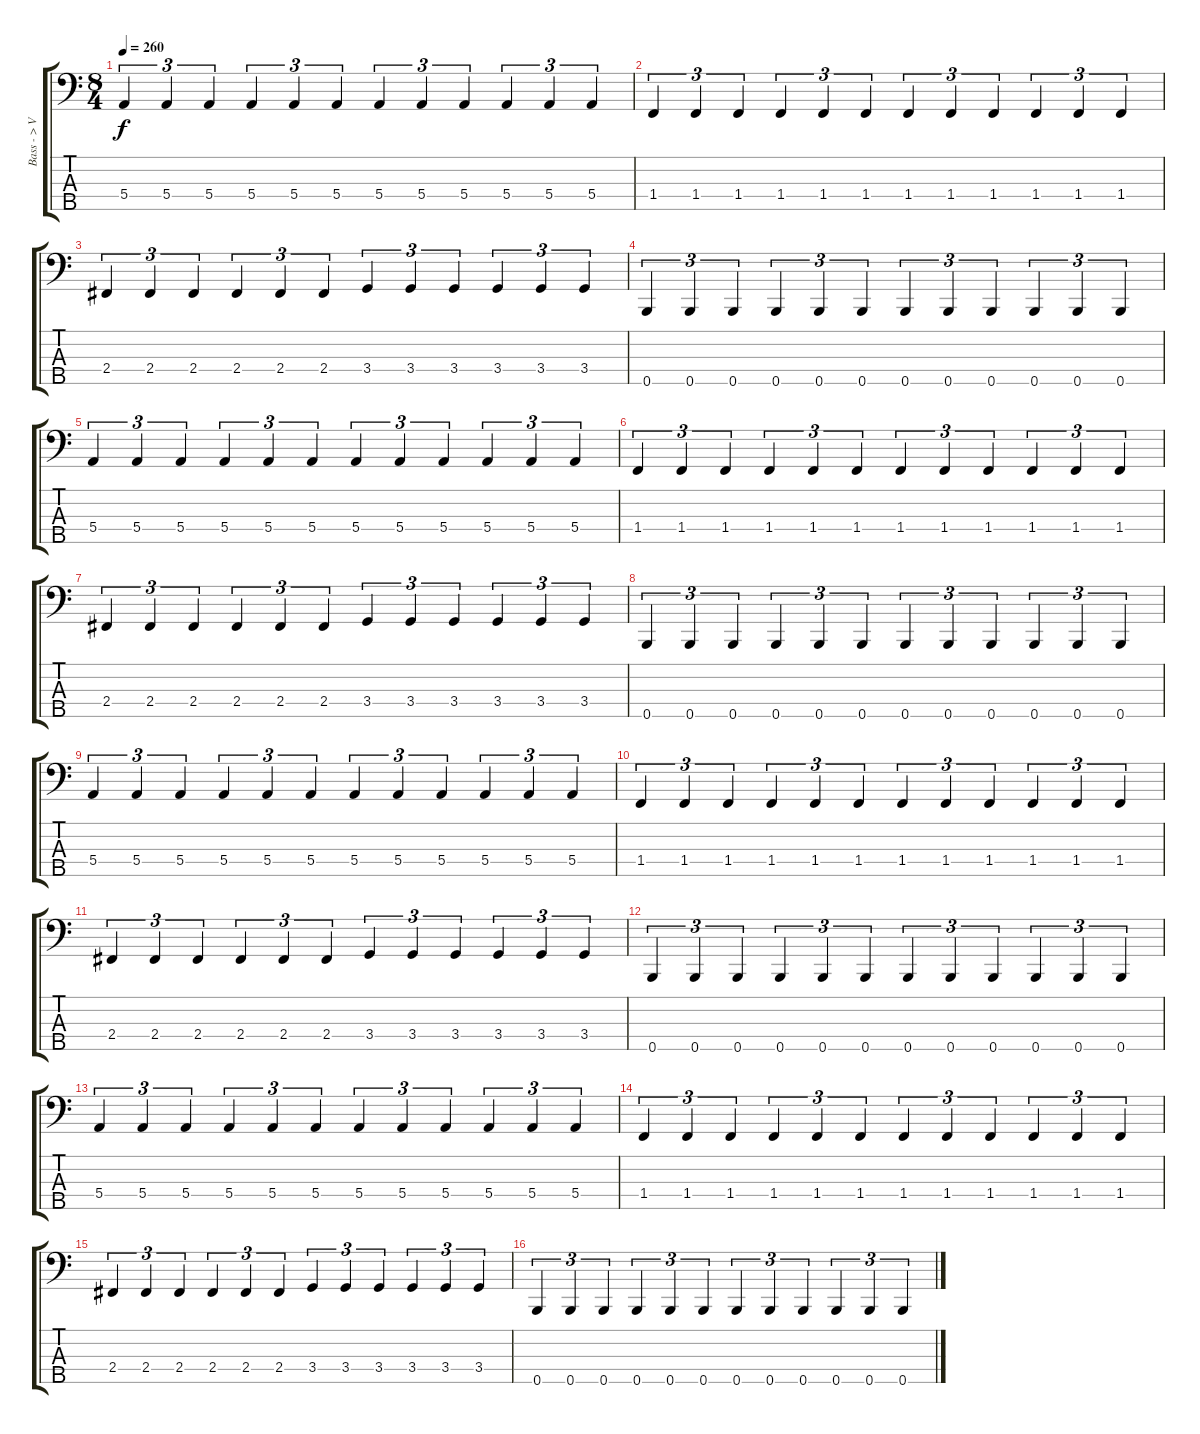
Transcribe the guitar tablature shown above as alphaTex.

\track ("Bass - > Vortex" "Bass - > V") {instrument electricbassfinger}
\staff {score tabs}
\tuning (G2 D2 A1 E1 B0) {hide}
\ts (8 4)
\tempo 260
\clef f4
\ks c
5.4.4{tu (3 2) dy f} 5.4.4{tu (3 2)} 5.4.4{tu (3 2)} 5.4.4{tu (3 2)} 5.4.4{tu (3 2)} 5.4.4{tu (3 2)} 5.4.4{tu (3 2)} 5.4.4{tu (3 2)} 5.4.4{tu (3 2)} 5.4.4{tu (3 2)} 5.4.4{tu (3 2)} 5.4.4{tu (3 2)} |
1.4.4{tu (3 2)} 1.4.4{tu (3 2)} 1.4.4{tu (3 2)} 1.4.4{tu (3 2)} 1.4.4{tu (3 2)} 1.4.4{tu (3 2)} 1.4.4{tu (3 2)} 1.4.4{tu (3 2)} 1.4.4{tu (3 2)} 1.4.4{tu (3 2)} 1.4.4{tu (3 2)} 1.4.4{tu (3 2)} |
2.4.4{tu (3 2)} 2.4.4{tu (3 2)} 2.4.4{tu (3 2)} 2.4.4{tu (3 2)} 2.4.4{tu (3 2)} 2.4.4{tu (3 2)} 3.4.4{tu (3 2)} 3.4.4{tu (3 2)} 3.4.4{tu (3 2)} 3.4.4{tu (3 2)} 3.4.4{tu (3 2)} 3.4.4{tu (3 2)} |
0.5.4{tu (3 2)} 0.5.4{tu (3 2)} 0.5.4{tu (3 2)} 0.5.4{tu (3 2)} 0.5.4{tu (3 2)} 0.5.4{tu (3 2)} 0.5.4{tu (3 2)} 0.5.4{tu (3 2)} 0.5.4{tu (3 2)} 0.5.4{tu (3 2)} 0.5.4{tu (3 2)} 0.5.4{tu (3 2)} |
5.4.4{tu (3 2)} 5.4.4{tu (3 2)} 5.4.4{tu (3 2)} 5.4.4{tu (3 2)} 5.4.4{tu (3 2)} 5.4.4{tu (3 2)} 5.4.4{tu (3 2)} 5.4.4{tu (3 2)} 5.4.4{tu (3 2)} 5.4.4{tu (3 2)} 5.4.4{tu (3 2)} 5.4.4{tu (3 2)} |
1.4.4{tu (3 2)} 1.4.4{tu (3 2)} 1.4.4{tu (3 2)} 1.4.4{tu (3 2)} 1.4.4{tu (3 2)} 1.4.4{tu (3 2)} 1.4.4{tu (3 2)} 1.4.4{tu (3 2)} 1.4.4{tu (3 2)} 1.4.4{tu (3 2)} 1.4.4{tu (3 2)} 1.4.4{tu (3 2)} |
2.4.4{tu (3 2)} 2.4.4{tu (3 2)} 2.4.4{tu (3 2)} 2.4.4{tu (3 2)} 2.4.4{tu (3 2)} 2.4.4{tu (3 2)} 3.4.4{tu (3 2)} 3.4.4{tu (3 2)} 3.4.4{tu (3 2)} 3.4.4{tu (3 2)} 3.4.4{tu (3 2)} 3.4.4{tu (3 2)} |
0.5.4{tu (3 2)} 0.5.4{tu (3 2)} 0.5.4{tu (3 2)} 0.5.4{tu (3 2)} 0.5.4{tu (3 2)} 0.5.4{tu (3 2)} 0.5.4{tu (3 2)} 0.5.4{tu (3 2)} 0.5.4{tu (3 2)} 0.5.4{tu (3 2)} 0.5.4{tu (3 2)} 0.5.4{tu (3 2)} |
5.4.4{tu (3 2)} 5.4.4{tu (3 2)} 5.4.4{tu (3 2)} 5.4.4{tu (3 2)} 5.4.4{tu (3 2)} 5.4.4{tu (3 2)} 5.4.4{tu (3 2)} 5.4.4{tu (3 2)} 5.4.4{tu (3 2)} 5.4.4{tu (3 2)} 5.4.4{tu (3 2)} 5.4.4{tu (3 2)} |
1.4.4{tu (3 2)} 1.4.4{tu (3 2)} 1.4.4{tu (3 2)} 1.4.4{tu (3 2)} 1.4.4{tu (3 2)} 1.4.4{tu (3 2)} 1.4.4{tu (3 2)} 1.4.4{tu (3 2)} 1.4.4{tu (3 2)} 1.4.4{tu (3 2)} 1.4.4{tu (3 2)} 1.4.4{tu (3 2)} |
2.4.4{tu (3 2)} 2.4.4{tu (3 2)} 2.4.4{tu (3 2)} 2.4.4{tu (3 2)} 2.4.4{tu (3 2)} 2.4.4{tu (3 2)} 3.4.4{tu (3 2)} 3.4.4{tu (3 2)} 3.4.4{tu (3 2)} 3.4.4{tu (3 2)} 3.4.4{tu (3 2)} 3.4.4{tu (3 2)} |
0.5.4{tu (3 2)} 0.5.4{tu (3 2)} 0.5.4{tu (3 2)} 0.5.4{tu (3 2)} 0.5.4{tu (3 2)} 0.5.4{tu (3 2)} 0.5.4{tu (3 2)} 0.5.4{tu (3 2)} 0.5.4{tu (3 2)} 0.5.4{tu (3 2)} 0.5.4{tu (3 2)} 0.5.4{tu (3 2)} |
5.4.4{tu (3 2)} 5.4.4{tu (3 2)} 5.4.4{tu (3 2)} 5.4.4{tu (3 2)} 5.4.4{tu (3 2)} 5.4.4{tu (3 2)} 5.4.4{tu (3 2)} 5.4.4{tu (3 2)} 5.4.4{tu (3 2)} 5.4.4{tu (3 2)} 5.4.4{tu (3 2)} 5.4.4{tu (3 2)} |
1.4.4{tu (3 2)} 1.4.4{tu (3 2)} 1.4.4{tu (3 2)} 1.4.4{tu (3 2)} 1.4.4{tu (3 2)} 1.4.4{tu (3 2)} 1.4.4{tu (3 2)} 1.4.4{tu (3 2)} 1.4.4{tu (3 2)} 1.4.4{tu (3 2)} 1.4.4{tu (3 2)} 1.4.4{tu (3 2)} |
2.4.4{tu (3 2)} 2.4.4{tu (3 2)} 2.4.4{tu (3 2)} 2.4.4{tu (3 2)} 2.4.4{tu (3 2)} 2.4.4{tu (3 2)} 3.4.4{tu (3 2)} 3.4.4{tu (3 2)} 3.4.4{tu (3 2)} 3.4.4{tu (3 2)} 3.4.4{tu (3 2)} 3.4.4{tu (3 2)} |
0.5.4{tu (3 2)} 0.5.4{tu (3 2)} 0.5.4{tu (3 2)} 0.5.4{tu (3 2)} 0.5.4{tu (3 2)} 0.5.4{tu (3 2)} 0.5.4{tu (3 2)} 0.5.4{tu (3 2)} 0.5.4{tu (3 2)} 0.5.4{tu (3 2)} 0.5.4{tu (3 2)} 0.5.4{tu (3 2)}
